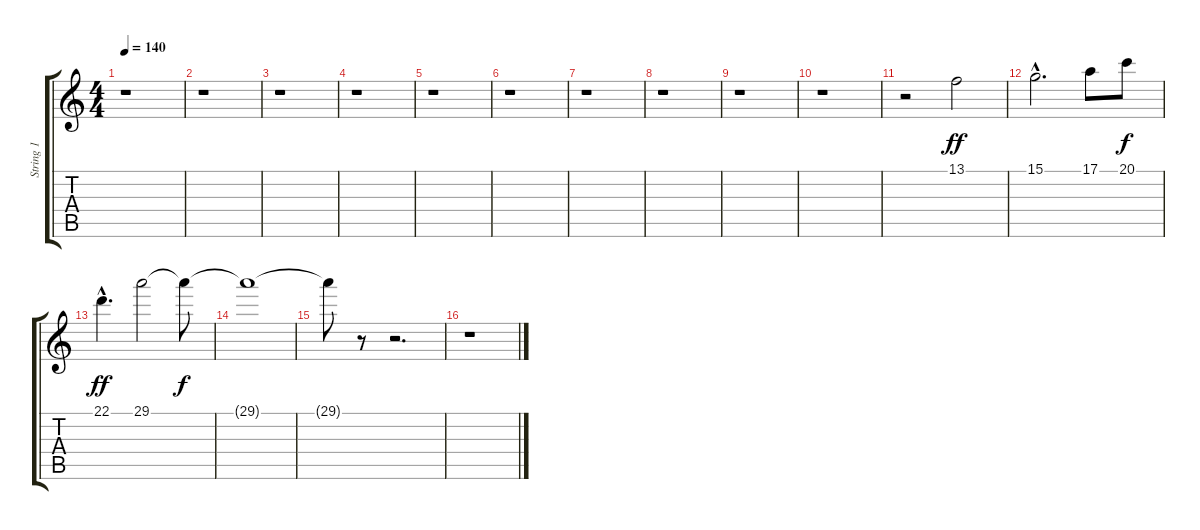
\track ("String 1" "String 1") {instrument stringensemble1}
\staff {score tabs}
\tuning (E4 B3 G3 D3 A2 E2) {hide}
\ts (4 4)
\tempo 140
\clef g2
\ks c
r.1{dy f} |
r.1 |
r.1 |
r.1 |
r.1 |
r.1 |
r.1 |
r.1 |
r.1 |
r.1 |
r.2 13.1.2{dy ff volume 8} |
15.1{hac}.2{d volume 16} 17.1.8 20.1.8{dy f} |
22.1{hac}.4{d dy ff} 29.1.2 29.1{t}.8{dy f} |
29.1{t}.1 |
29.1{t}.8 r.8 r.2{d} |
r.1
